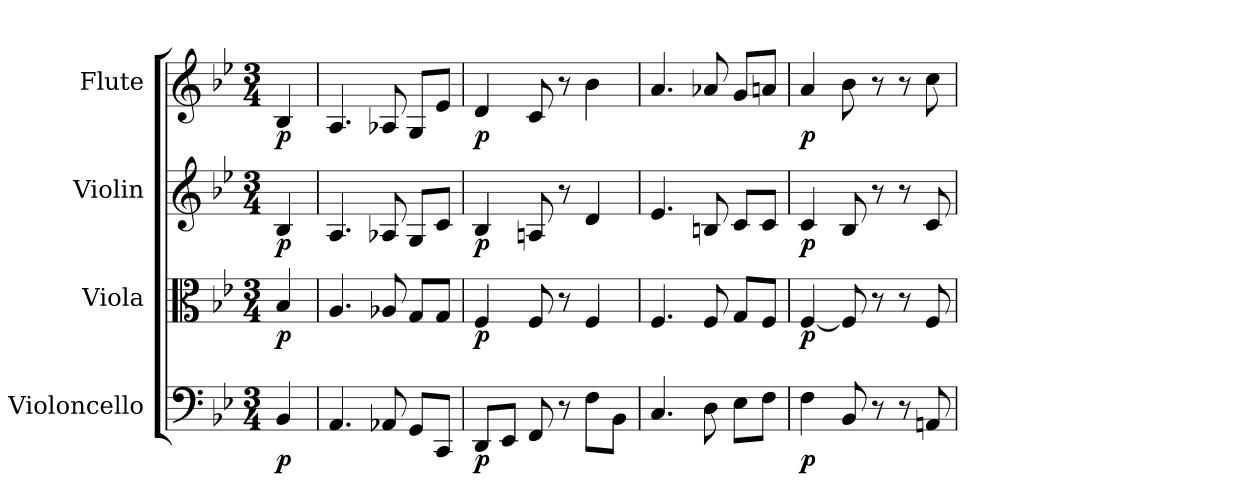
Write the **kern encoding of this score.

**kern	**dynam	**kern	**dynam	**kern	**dynam	**kern	**dynam
*part4	*part4	*part3	*part3	*part2	*part2	*part1	*part1
*staff4	*staff4	*staff3	*staff3	*staff2	*staff2	*staff1	*staff1
*I"Violoncello	*	*I"Viola	*	*I"Violin	*	*I"Flute	*
*I'Vc	*	*I'Vla	*	*I'Vln	*	*I'Fl	*
*clefF4	*	*clefC3	*	*clefG2	*	*clefG2	*
*k[b-e-]	*	*k[b-e-]	*	*k[b-e-]	*	*k[b-e-]	*
*B-:	*	*B-:	*	*B-:	*	*B-:	*
*M3/4	*	*M3/4	*	*M3/4	*	*M3/4	*
*MM54	*	*MM54	*	*MM54	*	*MM54	*
=	=	=	=	=	=	=	=
4BB-	p	4B-	p	4B-	p	4B-	p
=1	=1	=1	=1	=1	=1	=1	=1
4.AA	.	4.A	.	4.A	.	4.A	.
8AA-X	.	8A-X	.	8A-X	.	8A-X	.
8GG/L	.	8G/L	.	8G/L	.	8G/L	.
8CC/J	.	8G/J	.	8c/J	.	8e-/J	.
=2	=2	=2	=2	=2	=2	=2	=2
8DD/L	p	4F	p	4B-	p	4d	p
8EE-/J	.	.	.	.	.	.	.
8FF	.	8F	.	8An	.	8c	.
8r	.	8r	.	8r	.	8r	.
8F\L	.	4F	.	4d	.	4b-	.
8BB-\J	.	.	.	.	.	.	.
=3	=3	=3	=3	=3	=3	=3	=3
4.C	.	4.F	.	4.e-	.	4.a	.
8D	.	8F	.	8Bn	.	8a-X	.
8E-\L	.	8G/L	.	8c/L	.	8g/L	.
8F\J	.	8F/J	.	8c/J	.	8an/J	.
=4	=4	=4	=4	=4	=4	=4	=4
4F	p	[4F	p	4c	p	4a	p
8BB-	.	8F]	.	8B-	.	8b-	.
8r	.	8r	.	8r	.	8r	.
8r	.	8r	.	8r	.	8r	.
8AAn	.	8F	.	8c	.	8cc	.
=	=	=	=	=	=	=	=
*-	*-	*-	*-	*-	*-	*-	*-
